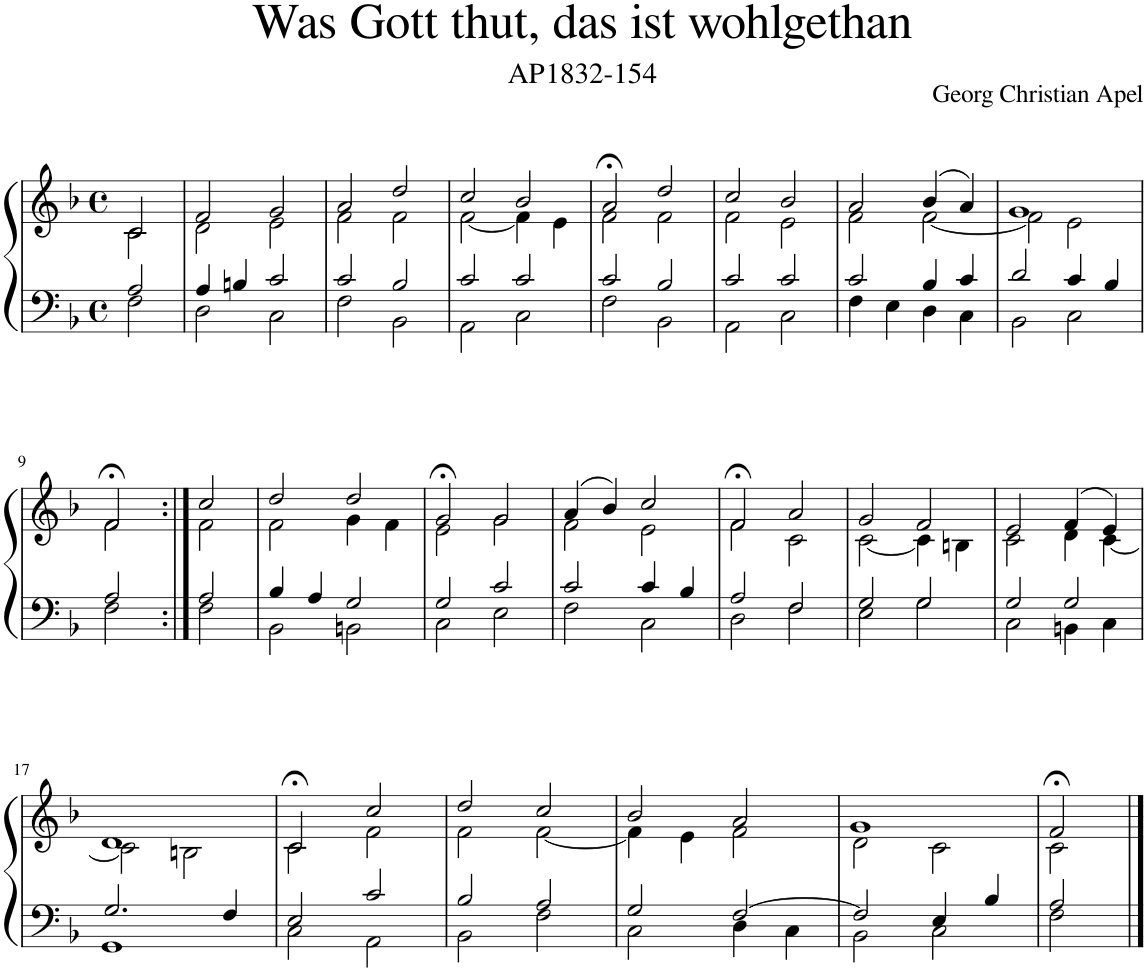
**kern	**kern
*part1	*part1
*staff2	*staff1
*I"Piano	*
*I'Pno.	*
*clefF4	*clefG2
*k[b-]	*k[b-]
*M4/4	*M4/4
*met(c)	*met(c)
=1	=1
*^	*^
2A/	2F\	2c/	2c\
=2	=2	=2	=2
4A/	2D\	2f/	2d\
4Bn/	.	.	.
2c/	2C\	2g/	2e\
=3	=3	=3	=3
2c/	2F\	2a/	2f\
2B-/	2BB-\	2dd/	2f\
=4	=4	=4	=4
2c/	2AA\	2cc/	[2f\
2c/	2C\	2b-/	4f\]
.	.	.	4e\
=5	=5	=5	=5
2c/	2F\	2a;</	2f\
2B-/	2BB-\	2dd/	2f\
=6	=6	=6	=6
2c/	2AA\	2cc/	2f\
2c/	2C\	2b-/	2e\
=7	=7	=7	=7
2c/	4F\	2a/	2f\
.	4E\	.	.
4B-/	4D\	(4b-/	[2f\
4c/	4C\	4a/)	.
=8	=8	=8	=8
2d/	2BB-\	1g	2f\]
4c/	2C\	.	2e\
4B-/	.	.	.
!!LO:LB:g=z	!!
=9	=9	=9	=9
2A/	2F\	2f;</	2f\
=10:|!	=10:|!	=10:|!	=10:|!
2A/	2F\	2cc/	2f\
=11	=11	=11	=11
4B-/	2BB-\	2dd/	2f\
4A/	.	.	.
2G/	2BBn\	2dd/	4g\
.	.	.	4f\
=12	=12	=12	=12
2G/	2C\	2g;</	2e\
2c/	2E\	2g/	2g\
=13	=13	=13	=13
2c/	2F\	(4a/	2f\
.	.	4b-/)	.
4c/	2C\	2cc/	2e\
4B-/	.	.	.
=14	=14	=14	=14
2A/	2D\	2f;</	2f\
2F/	2F\	2a/	2c\
=15	=15	=15	=15
2G/	2E\	2g/	[2c\
2G/	2G\	2f/	4c\]
.	.	.	4Bn\
=16	=16	=16	=16
2G/	2C\	2e/	2c\
2G/	4BBn\	(4f/	4d\
.	4C\	4e/)	[4c\
!!LO:LB:g=z	!!
=17	=17	=17	=17
2.G/	1GG	1d	2c\]
.	.	.	2Bn\
4F/	.	.	.
=18	=18	=18	=18
2E/	2C\	2c;</	2c\
2c/	2AA\	2cc/	2f\
=19	=19	=19	=19
2B-/	2BB-\	2dd/	2f\
2A/	2F\	2cc/	[2f\
=20	=20	=20	=20
2G/	2C\	2b-/	4f\]
.	.	.	4e\
[2F/	4D\	2a/	2f\
.	4C\	.	.
=21	=21	=21	=21
2F/]	2BB-\	1g	2d\
4E/	2C\	.	2c\
4B-/	.	.	.
=22	=22	=22	=22
2A/	2F\	2f;</	2c\
*v	*v	*	*
*	*v	*v
==	==
*-	*-
